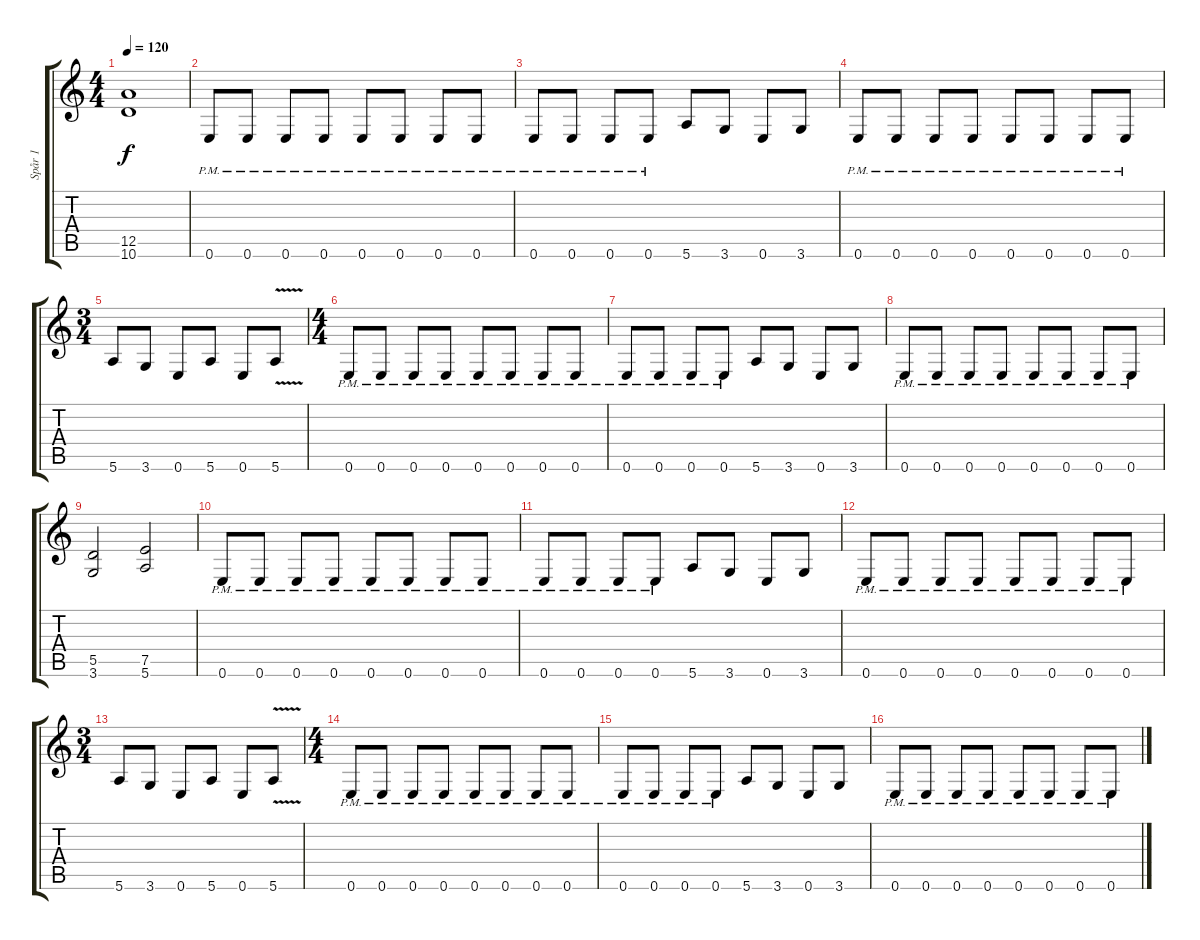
\track ("Spår 1" "Spår 1") {instrument distortionguitar}
\staff {score tabs}
\tuning (E4 B3 G3 D3 A2 E2) {hide}
\ts (4 4)
\tempo 120
\clef g2
\ks c
(12.5 10.6).1{dy f} |
0.6{pm}.8 0.6{pm}.8 0.6{pm}.8 0.6{pm}.8 0.6{pm}.8 0.6{pm}.8 0.6{pm}.8 0.6{pm}.8 |
0.6{pm}.8 0.6{pm}.8 0.6{pm}.8 0.6{pm}.8 5.6.8 3.6.8 0.6.8 3.6.8 |
0.6{pm}.8 0.6{pm}.8 0.6{pm}.8 0.6{pm}.8 0.6{pm}.8 0.6{pm}.8 0.6{pm}.8 0.6{pm}.8 |
\ts (3 4)
5.6.8 3.6.8 0.6.8 5.6.8 0.6.8 5.6{v}.8 |
\ts (4 4)
0.6{pm}.8 0.6{pm}.8 0.6{pm}.8 0.6{pm}.8 0.6{pm}.8 0.6{pm}.8 0.6{pm}.8 0.6{pm}.8 |
0.6{pm}.8 0.6{pm}.8 0.6{pm}.8 0.6{pm}.8 5.6.8 3.6.8 0.6.8 3.6.8 |
0.6{pm}.8 0.6{pm}.8 0.6{pm}.8 0.6{pm}.8 0.6{pm}.8 0.6{pm}.8 0.6{pm}.8 0.6{pm}.8 |
(5.5 3.6).2 (7.5 5.6).2 |
0.6{pm}.8 0.6{pm}.8 0.6{pm}.8 0.6{pm}.8 0.6{pm}.8 0.6{pm}.8 0.6{pm}.8 0.6{pm}.8 |
0.6{pm}.8 0.6{pm}.8 0.6{pm}.8 0.6{pm}.8 5.6.8 3.6.8 0.6.8 3.6.8 |
0.6{pm}.8 0.6{pm}.8 0.6{pm}.8 0.6{pm}.8 0.6{pm}.8 0.6{pm}.8 0.6{pm}.8 0.6{pm}.8 |
\ts (3 4)
5.6.8 3.6.8 0.6.8 5.6.8 0.6.8 5.6{v}.8 |
\ts (4 4)
0.6{pm}.8 0.6{pm}.8 0.6{pm}.8 0.6{pm}.8 0.6{pm}.8 0.6{pm}.8 0.6{pm}.8 0.6{pm}.8 |
0.6{pm}.8 0.6{pm}.8 0.6{pm}.8 0.6{pm}.8 5.6.8 3.6.8 0.6.8 3.6.8 |
0.6{pm}.8 0.6{pm}.8 0.6{pm}.8 0.6{pm}.8 0.6{pm}.8 0.6{pm}.8 0.6{pm}.8 0.6{pm}.8
